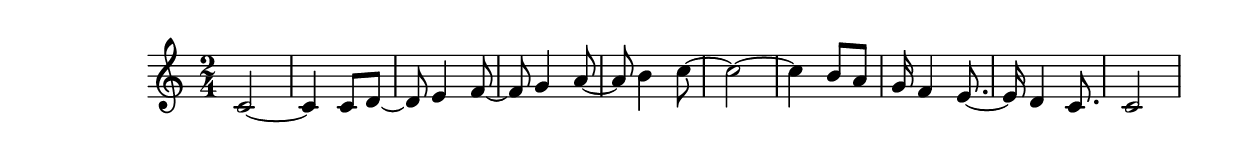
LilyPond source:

\version "2.11.51"

\header{
texidoc="

If the @code{Note_heads_engraver} is replaced by the @code{Completion_heads_engraver}, notes that cross bar lines are split into tied notes.

"
}

\layout { ragged-right= ##t }


\new Voice \with {
    \remove "Note_heads_engraver"
    \consists "Completion_heads_engraver"
} \relative c'{
  \time 2/4

  c2. c8 d4 e f g a b c2.. b8 a g16 f4 e d c8. c2 
}
